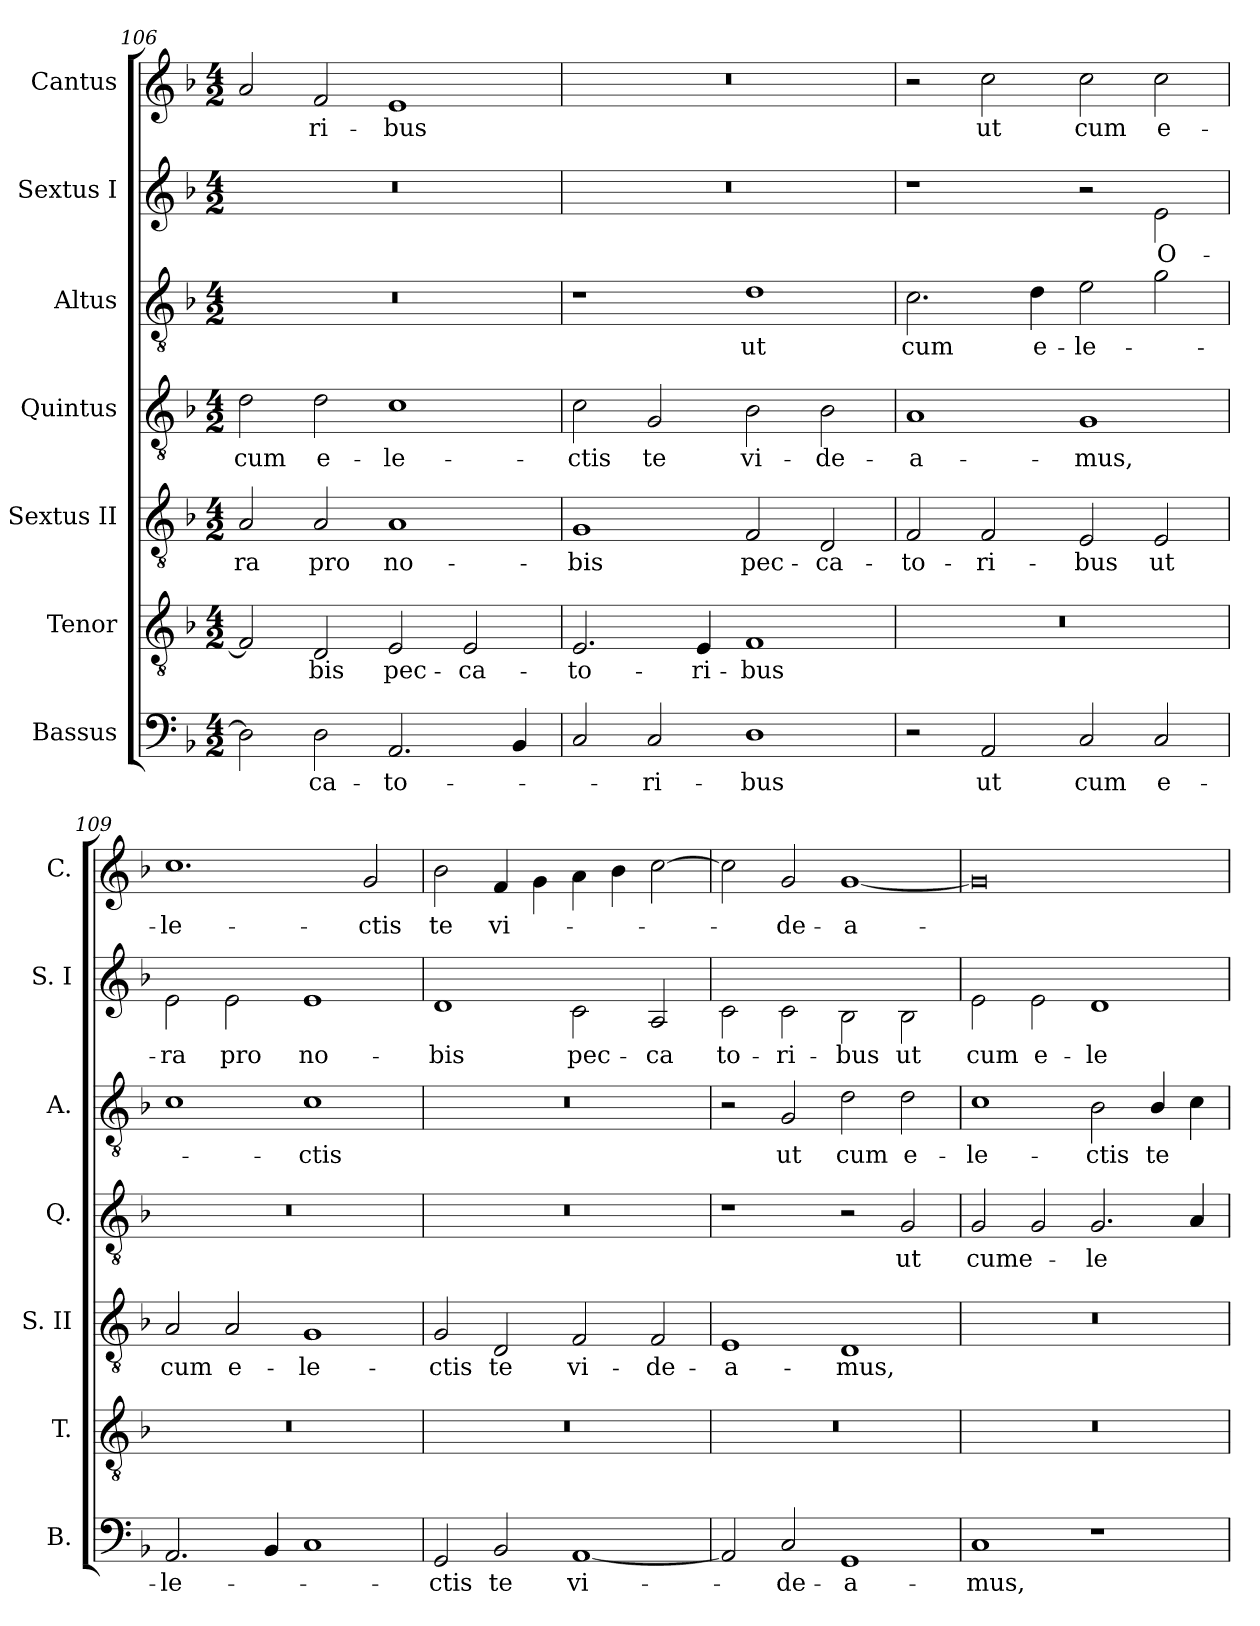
**kern	**text	**kern	**text	**kern	**text	**kern	**text	**kern	**text	**kern	**text	**kern	**text
*part7	*part7	*part6	*part6	*part5	*part5	*part4	*part4	*part3	*part3	*part2	*part2	*part1	*part1
*staff7	*staff7	*staff6	*staff6	*staff5	*staff5	*staff4	*staff4	*staff3	*staff3	*staff2	*staff2	*staff1	*staff1
*I"Bassus	*	*I"Tenor	*	*I"Sextus II	*	*I"Quintus	*	*I"Altus	*	*I"Sextus I	*	*I"Cantus	*
*I'B.	*	*I'T.	*	*I'S. II	*	*I'Q.	*	*I'A.	*	*I'S. I	*	*I'C.	*
*clefF4	*	*clefGv2	*	*clefGv2	*	*clefGv2	*	*clefGv2	*	*clefG2	*	*clefG2	*
*k[b-]	*	*k[b-]	*	*k[b-]	*	*k[b-]	*	*k[b-]	*	*k[b-]	*	*k[b-]	*
*M4/2	*	*M4/2	*	*M4/2	*	*M4/2	*	*M4/2	*	*M4/2	*	*M4/2	*
=106	=106	=106	=106	=106	=106	=106	=106	=106	=106	=106	=106	=106	=106
2D\]	.	2F/]	.	2A/	-ra	2d\	cum	0r	.	0r	.	2a/	.
2D\	-ca-	2D/	-bis	2A/	pro	2d\	e-	.	.	.	.	2f/	-ri-
2.AA/	-to-	2E/	pec-	1A	no-	1c	-le-	.	.	.	.	1e	-bus
.	.	2E/	-ca-	.	.	.	.	.	.	.	.	.	.
4BB-/	.	.	.	.	.	.	.	.	.	.	.	.	.
=107	=107	=107	=107	=107	=107	=107	=107	=107	=107	=107	=107	=107	=107
2C/	.	2.E/	-to-	1G	-bis	2c\	-ctis	1r	.	0r	.	0r	.
2C/	-ri-	.	.	.	.	2G/	te	.	.	.	.	.	.
.	.	4E/	-ri-	.	.	.	.	.	.	.	.	.	.
1D	-bus	1F	-bus	2F/	pec-	2B-\	vi-	1d	ut	.	.	.	.
.	.	.	.	2D/	-ca-	2B-\	-de-	.	.	.	.	.	.
!!LO:PB:g=z
=108	=108	=108	=108	=108	=108	=108	=108	=108	=108	=108	=108	=108	=108
2r	.	0r	.	2F/	-to-	1A	-a-	2.c\	cum	1r	.	2r	.
2AA/	ut	.	.	2F/	-ri-	.	.	.	.	.	.	2cc\	ut
.	.	.	.	.	.	.	.	4d\	e-	.	.	.	.
2C/	cum	.	.	2E/	-bus	1G	-mus,	2e\	-le-	2r	.	2cc\	cum
2C/	e-	.	.	2E/	ut	.	.	2g\	.	2e\	O-	2cc\	e-
=109	=109	=109	=109	=109	=109	=109	=109	=109	=109	=109	=109	=109	=109
2.AA/	le-	0r	.	2A/	cum	0r	.	1c	.	2e\	-ra	1.cc	-le-
.	.	.	.	2A/	e-	.	.	.	.	2e\	pro	.	.
4BB-/	.	.	.	.	.	.	.	.	.	.	.	.	.
1C	.	.	.	1G	-le-	.	.	1c	-ctis	1e	no-	.	.
.	.	.	.	.	.	.	.	.	.	.	.	2g/	-ctis
=110	=110	=110	=110	=110	=110	=110	=110	=110	=110	=110	=110	=110	=110
2GG/	-ctis	0r	.	2G/	-ctis	0r	.	0r	.	1d	-bis	2b-\	te
2BB-/	te	.	.	2D/	te	.	.	.	.	.	.	4f/	vi-
.	.	.	.	.	.	.	.	.	.	.	.	4g\	.
[1AA	vi-	.	.	2F/	vi-	.	.	.	.	2c\	pec-	4a\	.
.	.	.	.	.	.	.	.	.	.	.	.	4b-\	.
.	.	.	.	2F/	-de-	.	.	.	.	2A/	-ca	[2cc\	.
=111	=111	=111	=111	=111	=111	=111	=111	=111	=111	=111	=111	=111	=111
2AA/]	.	0r	.	1E	-a-	1r	.	2r	.	2c\	to-	2cc\]	.
2C/	-de-	.	.	.	.	.	.	2G/	ut	2c\	-ri-	2g/	-de-
1GG	-a-	.	.	1D	-mus,	2r	.	2d\	cum	2B-\	-bus	[1g	-a-
.	.	.	.	.	.	2G/	ut	2d\	e-	2B-\	ut	.	.
=112	=112	=112	=112	=112	=112	=112	=112	=112	=112	=112	=112	=112	=112
1C	-mus,	0r	.	0r	.	2G/	cume-	1c	-le-	2e\	cum	0g]	.
.	.	.	.	.	.	2G/	.	.	.	2e\	e-	.	.
1r	.	.	.	.	.	2.G/	-le	2B-\	-ctis	1d	-le-	.	.
.	.	.	.	.	.	.	.	4B-/	te	.	.	.	.
.	.	.	.	.	.	4A/	.	4c\	.	.	.	.	.
=	=	=	=	=	=	=	=	=	=	=	=	=	=
*-	*-	*-	*-	*-	*-	*-	*-	*-	*-	*-	*-	*-	*-
